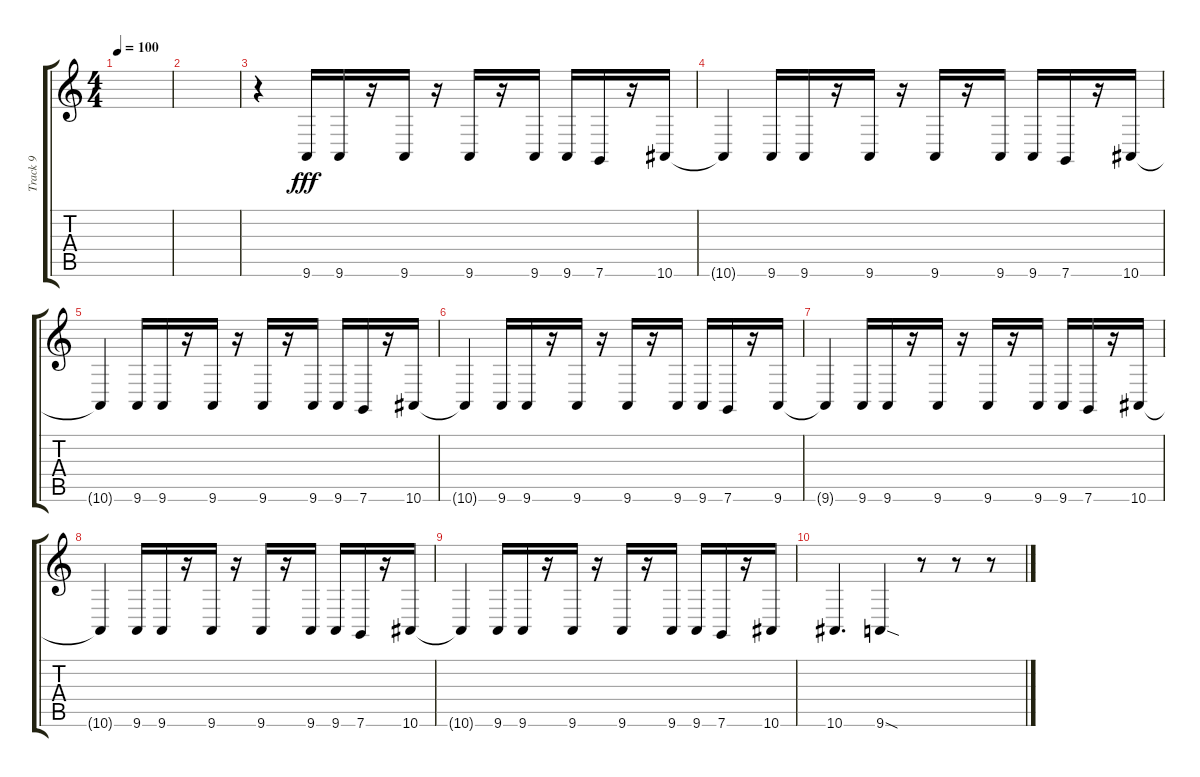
\track ("Track 9" "Track 9") {instrument lead2sawtooth}
\staff {score tabs}
\tuning (D4 A3 F3 C3 G2 C2) {hide}
\ts (4 4)
\tempo 100
\clef g2
\ks c
|
|
r.4 9.6.16{dy fff} 9.6.16 r.16 9.6.16 r.16 9.6.16 r.16 9.6.16 9.6.16 7.6.16 r.16 10.6.16 |
10.6{t}.4 9.6.16 9.6.16 r.16 9.6.16 r.16 9.6.16 r.16 9.6.16 9.6.16 7.6.16 r.16 10.6.16 |
10.6{t}.4 9.6.16 9.6.16 r.16 9.6.16 r.16 9.6.16 r.16 9.6.16 9.6.16 7.6.16 r.16 10.6.16 |
10.6{t}.4 9.6.16 9.6.16 r.16 9.6.16 r.16 9.6.16 r.16 9.6.16 9.6.16 7.6.16 r.16 9.6.16 |
9.6{t}.4 9.6.16 9.6.16 r.16 9.6.16 r.16 9.6.16 r.16 9.6.16 9.6.16 7.6.16 r.16 10.6.16 |
10.6{t}.4 9.6.16 9.6.16 r.16 9.6.16 r.16 9.6.16 r.16 9.6.16 9.6.16 7.6.16 r.16 10.6.16 |
10.6{t}.4 9.6.16 9.6.16 r.16 9.6.16 r.16 9.6.16 r.16 9.6.16 9.6.16 7.6.16 r.16 10.6.16 |
10.6.4{d} 9.6{sod}.4 r.8 r.8 r.8
